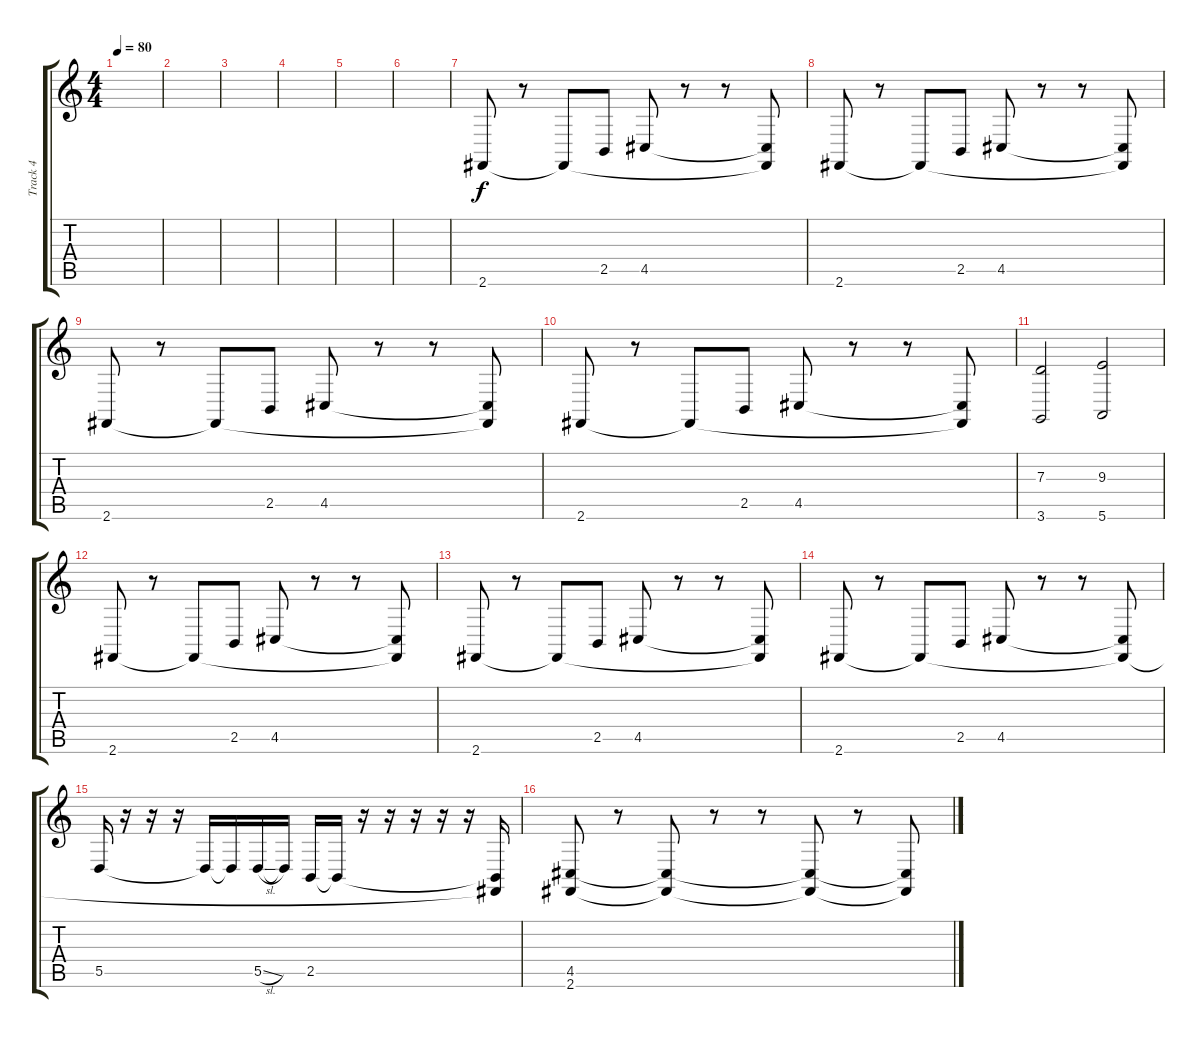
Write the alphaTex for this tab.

\track ("Track 4" "Track 4") {instrument harmonica}
\staff {score tabs}
\tuning (E4 B3 G3 D3 A2 E2) {hide}
\ts (4 4)
\tempo 80
\clef g2
\ks c
|
|
|
|
|
|
2.6.8 r.8 2.6{t}.8 2.5.8 4.5.8 r.8 r.8 (4.5{t} 2.6{t}).8 |
2.6.8 r.8 2.6{t}.8 2.5.8 4.5.8 r.8 r.8 (4.5{t} 2.6{t}).8 |
2.6.8 r.8 2.6{t}.8 2.5.8 4.5.8 r.8 r.8 (4.5{t} 2.6{t}).8 |
2.6.8 r.8 2.6{t}.8 2.5.8 4.5.8 r.8 r.8 (4.5{t} 2.6{t}).8 |
(7.3 3.6).2 (9.3 5.6).2 |
2.6.8 r.8 2.6{t}.8 2.5.8 4.5.8 r.8 r.8 (4.5{t} 2.6{t}).8 |
2.6.8 r.8 2.6{t}.8 2.5.8 4.5.8 r.8 r.8 (4.5{t} 2.6{t}).8 |
2.6.8 r.8 2.6{t}.8 2.5.8 4.5.8 r.8 r.8 (4.5{t} 2.6{t}).8 |
5.5.16 r.16 r.16 r.16 5.5{t}.16 5.5{t}.16 5.5{sl}.16 5.5{t}.16 2.5.16 2.5{t}.16 r.16 r.16 r.16 r.16 r.16 (2.5{t} 2.6{t}).16 |
(4.5 2.6).8 r.8 (4.5{t} 2.6{t}).8 r.8 r.8 (4.5{t} 2.6{t}).8 r.8 (4.5{t} 2.6{t}).8
